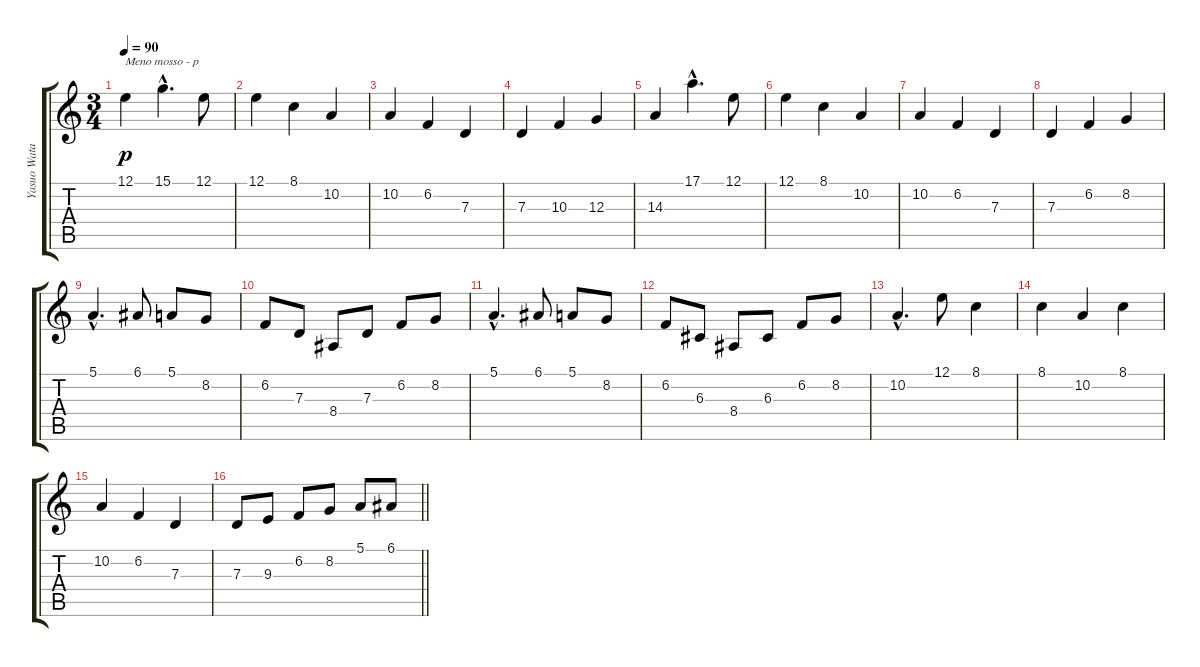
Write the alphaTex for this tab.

\track ("Yasuo Watani" "Yasuo Wata") {instrument harmonica}
\staff {score tabs}
\tuning (E4 B3 G3 D3 A2 E2) {hide}
\ts (3 4)
\tempo 90
\clef g2
\ks c
12.1.4{txt "Meno mosso - p" dy p} 15.1{hac}.4{d} 12.1.8 |
12.1.4 8.1.4 10.2.4 |
10.2.4 6.2.4 7.3.4 |
7.3.4 10.3.4 12.3.4 |
14.3.4 17.1{hac}.4{d} 12.1.8 |
12.1.4 8.1.4 10.2.4 |
10.2.4 6.2.4 7.3.4 |
7.3.4 6.2.4 8.2.4 |
5.1{hac}.4{d} 6.1.8 5.1.8 8.2.8 |
6.2.8 7.3.8 8.4.8 7.3.8 6.2.8 8.2.8 |
5.1{hac}.4{d} 6.1.8 5.1.8 8.2.8 |
6.2.8 6.3.8 8.4.8 6.3.8 6.2.8 8.2.8 |
10.2{hac}.4{d} 12.1.8 8.1.4 |
8.1.4 10.2.4 8.1.4 |
10.2.4 6.2.4 7.3.4 |
\barLineRight lightlight
7.3.8 9.3.8 6.2.8 8.2.8 5.1.8 6.1.8
